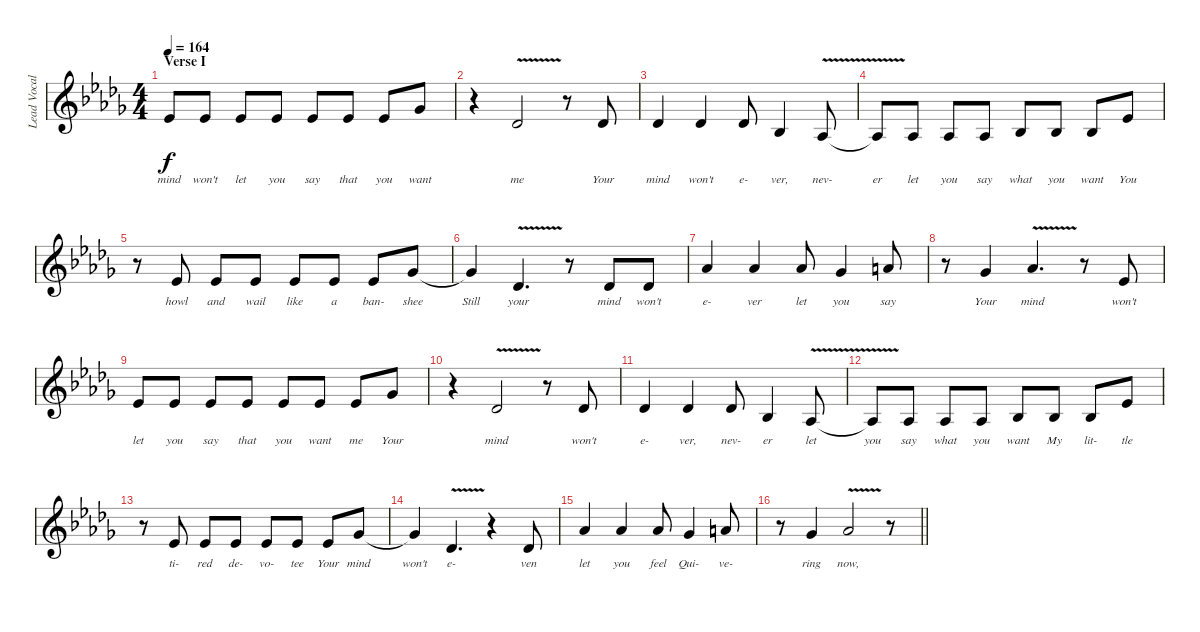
\track ("Lead Vocals" "Lead Vocal") {instrument lead6voice}
\staff {score}
\tuning (Eb4 Bb3 Gb3 Db3 Ab2 Db2) {hide}
\ts (4 4)
\section ("" "Verse I")
\tempo 164
\clef g2
\ks db
5.2.8{lyrics (0 "mind") lyrics (1 "") lyrics (2 "") lyrics (3 "") lyrics (4 "") dy f} 5.2.8{lyrics (0 "won't") lyrics (1 "") lyrics (2 "") lyrics (3 "") lyrics (4 "")} 5.2.8{lyrics (0 "let") lyrics (1 "") lyrics (2 "") lyrics (3 "") lyrics (4 "")} 5.2.8{lyrics (0 "you") lyrics (1 "") lyrics (2 "") lyrics (3 "") lyrics (4 "")} 5.2.8{lyrics (0 "say") lyrics (1 "") lyrics (2 "") lyrics (3 "") lyrics (4 "")} 5.2.8{lyrics (0 "that") lyrics (1 "") lyrics (2 "") lyrics (3 "") lyrics (4 "")} 5.2.8{lyrics (0 "you") lyrics (1 "") lyrics (2 "") lyrics (3 "") lyrics (4 "")} 8.2.8{lyrics (0 "want") lyrics (1 "") lyrics (2 "") lyrics (3 "") lyrics (4 "")} |
r.4 7.3{v}.2{lyrics (0 "me") lyrics (1 "") lyrics (2 "") lyrics (3 "") lyrics (4 "")} r.8 7.3.8{lyrics (0 "Your") lyrics (1 "") lyrics (2 "") lyrics (3 "") lyrics (4 "")} |
7.3.4{lyrics (0 "mind") lyrics (1 "") lyrics (2 "") lyrics (3 "") lyrics (4 "")} 7.3.4{lyrics (0 "won't") lyrics (1 "") lyrics (2 "") lyrics (3 "") lyrics (4 "")} 7.3.8{lyrics (0 "e-") lyrics (1 "") lyrics (2 "") lyrics (3 "") lyrics (4 "")} 4.3.4{lyrics (0 "ver,") lyrics (1 "") lyrics (2 "") lyrics (3 "") lyrics (4 "")} 7.4{v}.8{lyrics (0 "nev-") lyrics (1 "") lyrics (2 "") lyrics (3 "") lyrics (4 "")} |
7.4{t}.8{lyrics (0 "er") lyrics (1 "") lyrics (2 "") lyrics (3 "") lyrics (4 "")} 7.4.8{lyrics (0 "let") lyrics (1 "") lyrics (2 "") lyrics (3 "") lyrics (4 "")} 7.4.8{lyrics (0 "you") lyrics (1 "") lyrics (2 "") lyrics (3 "") lyrics (4 "")} 7.4.8{lyrics (0 "say") lyrics (1 "") lyrics (2 "") lyrics (3 "") lyrics (4 "")} 4.3.8{lyrics (0 "what") lyrics (1 "") lyrics (2 "") lyrics (3 "") lyrics (4 "")} 4.3.8{lyrics (0 "you") lyrics (1 "") lyrics (2 "") lyrics (3 "") lyrics (4 "")} 4.3.8{lyrics (0 "want") lyrics (1 "") lyrics (2 "") lyrics (3 "") lyrics (4 "")} 5.2.8{lyrics (0 "You") lyrics (1 "") lyrics (2 "") lyrics (3 "") lyrics (4 "")} |
r.8 5.2.8{lyrics (0 "howl") lyrics (1 "") lyrics (2 "") lyrics (3 "") lyrics (4 "")} 5.2.8{lyrics (0 "and") lyrics (1 "") lyrics (2 "") lyrics (3 "") lyrics (4 "")} 5.2.8{lyrics (0 "wail") lyrics (1 "") lyrics (2 "") lyrics (3 "") lyrics (4 "")} 5.2.8{lyrics (0 "like") lyrics (1 "") lyrics (2 "") lyrics (3 "") lyrics (4 "")} 5.2.8{lyrics (0 "a") lyrics (1 "") lyrics (2 "") lyrics (3 "") lyrics (4 "")} 5.2.8{lyrics (0 "ban-") lyrics (1 "") lyrics (2 "") lyrics (3 "") lyrics (4 "")} 8.2.8{lyrics (0 "shee") lyrics (1 "") lyrics (2 "") lyrics (3 "") lyrics (4 "")} |
8.2{t}.4{lyrics (0 "Still") lyrics (1 "") lyrics (2 "") lyrics (3 "") lyrics (4 "")} 7.3{v}.4{d lyrics (0 "your") lyrics (1 "") lyrics (2 "") lyrics (3 "") lyrics (4 "")} r.8 7.3.8{lyrics (0 "mind") lyrics (1 "") lyrics (2 "") lyrics (3 "") lyrics (4 "")} 7.3.8{lyrics (0 "won't") lyrics (1 "") lyrics (2 "") lyrics (3 "") lyrics (4 "")} |
5.1.4{lyrics (0 "e-") lyrics (1 "") lyrics (2 "") lyrics (3 "") lyrics (4 "")} 5.1.4{lyrics (0 "ver") lyrics (1 "") lyrics (2 "") lyrics (3 "") lyrics (4 "")} 5.1.8{lyrics (0 "let") lyrics (1 "") lyrics (2 "") lyrics (3 "") lyrics (4 "")} 8.2.4{lyrics (0 "you") lyrics (1 "") lyrics (2 "") lyrics (3 "") lyrics (4 "")} 6.1.8{lyrics (0 "say") lyrics (1 "") lyrics (2 "") lyrics (3 "") lyrics (4 "")} |
r.8 8.2.4{lyrics (0 "Your") lyrics (1 "") lyrics (2 "") lyrics (3 "") lyrics (4 "")} 5.1{v}.4{d lyrics (0 "mind") lyrics (1 "") lyrics (2 "") lyrics (3 "") lyrics (4 "")} r.8 5.2.8{lyrics (0 "won't") lyrics (1 "") lyrics (2 "") lyrics (3 "") lyrics (4 "")} |
5.2.8{lyrics (0 "let") lyrics (1 "") lyrics (2 "") lyrics (3 "") lyrics (4 "")} 5.2.8{lyrics (0 "you") lyrics (1 "") lyrics (2 "") lyrics (3 "") lyrics (4 "")} 5.2.8{lyrics (0 "say") lyrics (1 "") lyrics (2 "") lyrics (3 "") lyrics (4 "")} 5.2.8{lyrics (0 "that") lyrics (1 "") lyrics (2 "") lyrics (3 "") lyrics (4 "")} 5.2.8{lyrics (0 "you") lyrics (1 "") lyrics (2 "") lyrics (3 "") lyrics (4 "")} 5.2.8{lyrics (0 "want") lyrics (1 "") lyrics (2 "") lyrics (3 "") lyrics (4 "")} 5.2.8{lyrics (0 "me") lyrics (1 "") lyrics (2 "") lyrics (3 "") lyrics (4 "")} 8.2.8{lyrics (0 "Your") lyrics (1 "") lyrics (2 "") lyrics (3 "") lyrics (4 "")} |
r.4 7.3{v}.2{lyrics (0 "mind") lyrics (1 "") lyrics (2 "") lyrics (3 "") lyrics (4 "")} r.8 7.3.8{lyrics (0 "won't") lyrics (1 "") lyrics (2 "") lyrics (3 "") lyrics (4 "")} |
7.3.4{lyrics (0 "e-") lyrics (1 "") lyrics (2 "") lyrics (3 "") lyrics (4 "")} 7.3.4{lyrics (0 "ver,") lyrics (1 "") lyrics (2 "") lyrics (3 "") lyrics (4 "")} 7.3.8{lyrics (0 "nev-") lyrics (1 "") lyrics (2 "") lyrics (3 "") lyrics (4 "")} 4.3.4{lyrics (0 "er") lyrics (1 "") lyrics (2 "") lyrics (3 "") lyrics (4 "")} 7.4{v}.8{lyrics (0 "let") lyrics (1 "") lyrics (2 "") lyrics (3 "") lyrics (4 "")} |
7.4{t}.8{lyrics (0 "you") lyrics (1 "") lyrics (2 "") lyrics (3 "") lyrics (4 "")} 7.4.8{lyrics (0 "say") lyrics (1 "") lyrics (2 "") lyrics (3 "") lyrics (4 "")} 7.4.8{lyrics (0 "what") lyrics (1 "") lyrics (2 "") lyrics (3 "") lyrics (4 "")} 7.4.8{lyrics (0 "you") lyrics (1 "") lyrics (2 "") lyrics (3 "") lyrics (4 "")} 4.3.8{lyrics (0 "want") lyrics (1 "") lyrics (2 "") lyrics (3 "") lyrics (4 "")} 4.3.8{lyrics (0 "My") lyrics (1 "") lyrics (2 "") lyrics (3 "") lyrics (4 "")} 4.3.8{lyrics (0 "lit-") lyrics (1 "") lyrics (2 "") lyrics (3 "") lyrics (4 "")} 5.2.8{lyrics (0 "tle") lyrics (1 "") lyrics (2 "") lyrics (3 "") lyrics (4 "")} |
r.8 5.2.8{lyrics (0 "ti-") lyrics (1 "") lyrics (2 "") lyrics (3 "") lyrics (4 "")} 5.2.8{lyrics (0 "red") lyrics (1 "") lyrics (2 "") lyrics (3 "") lyrics (4 "")} 5.2.8{lyrics (0 "de-") lyrics (1 "") lyrics (2 "") lyrics (3 "") lyrics (4 "")} 5.2.8{lyrics (0 "vo-") lyrics (1 "") lyrics (2 "") lyrics (3 "") lyrics (4 "")} 5.2.8{lyrics (0 "tee") lyrics (1 "") lyrics (2 "") lyrics (3 "") lyrics (4 "")} 5.2.8{lyrics (0 "Your") lyrics (1 "") lyrics (2 "") lyrics (3 "") lyrics (4 "")} 8.2.8{lyrics (0 "mind") lyrics (1 "") lyrics (2 "") lyrics (3 "") lyrics (4 "")} |
8.2{t}.4{lyrics (0 "won't") lyrics (1 "") lyrics (2 "") lyrics (3 "") lyrics (4 "")} 7.3{v}.4{d lyrics (0 "e-") lyrics (1 "") lyrics (2 "") lyrics (3 "") lyrics (4 "")} r.4 7.3.8{lyrics (0 "ven") lyrics (1 "") lyrics (2 "") lyrics (3 "") lyrics (4 "")} |
5.1.4{lyrics (0 "let") lyrics (1 "") lyrics (2 "") lyrics (3 "") lyrics (4 "")} 5.1.4{lyrics (0 "you") lyrics (1 "") lyrics (2 "") lyrics (3 "") lyrics (4 "")} 5.1.8{lyrics (0 "feel") lyrics (1 "") lyrics (2 "") lyrics (3 "") lyrics (4 "")} 8.2.4{lyrics (0 "Qui-") lyrics (1 "") lyrics (2 "") lyrics (3 "") lyrics (4 "")} 6.1.8{lyrics (0 "ve-") lyrics (1 "") lyrics (2 "") lyrics (3 "") lyrics (4 "")} |
\barLineRight lightlight
r.8 8.2.4{lyrics (0 "ring") lyrics (1 "") lyrics (2 "") lyrics (3 "") lyrics (4 "")} 5.1{v}.2{lyrics (0 "now,") lyrics (1 "") lyrics (2 "") lyrics (3 "") lyrics (4 "")} r.8
